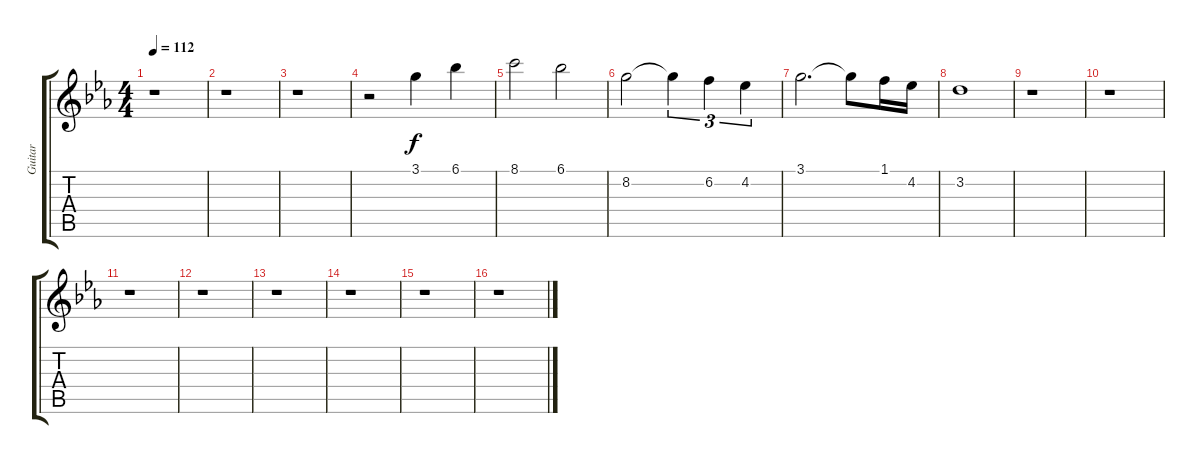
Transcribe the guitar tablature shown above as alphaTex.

\track ("Guitar" "Guitar") {instrument electricguitarjazz}
\staff {score tabs}
\tuning (E4 B3 G3 D3 A2 E2) {hide}
\ts (4 4)
\tempo 112
\clef g2
\ks eb
r.1{dy f} |
r.1 |
r.1 |
r.2 3.1.4 6.1.4 |
8.1.2 6.1.2 |
8.2.2 8.2{t}.4{tu (3 2)} 6.2.4{tu (3 2)} 4.2.4{tu (3 2)} |
3.1.2{d} 3.1{t}.8 1.1.16 4.2.16 |
3.2.1 |
r.1 |
r.1 |
r.1 |
r.1 |
r.1 |
r.1 |
r.1 |
r.1
